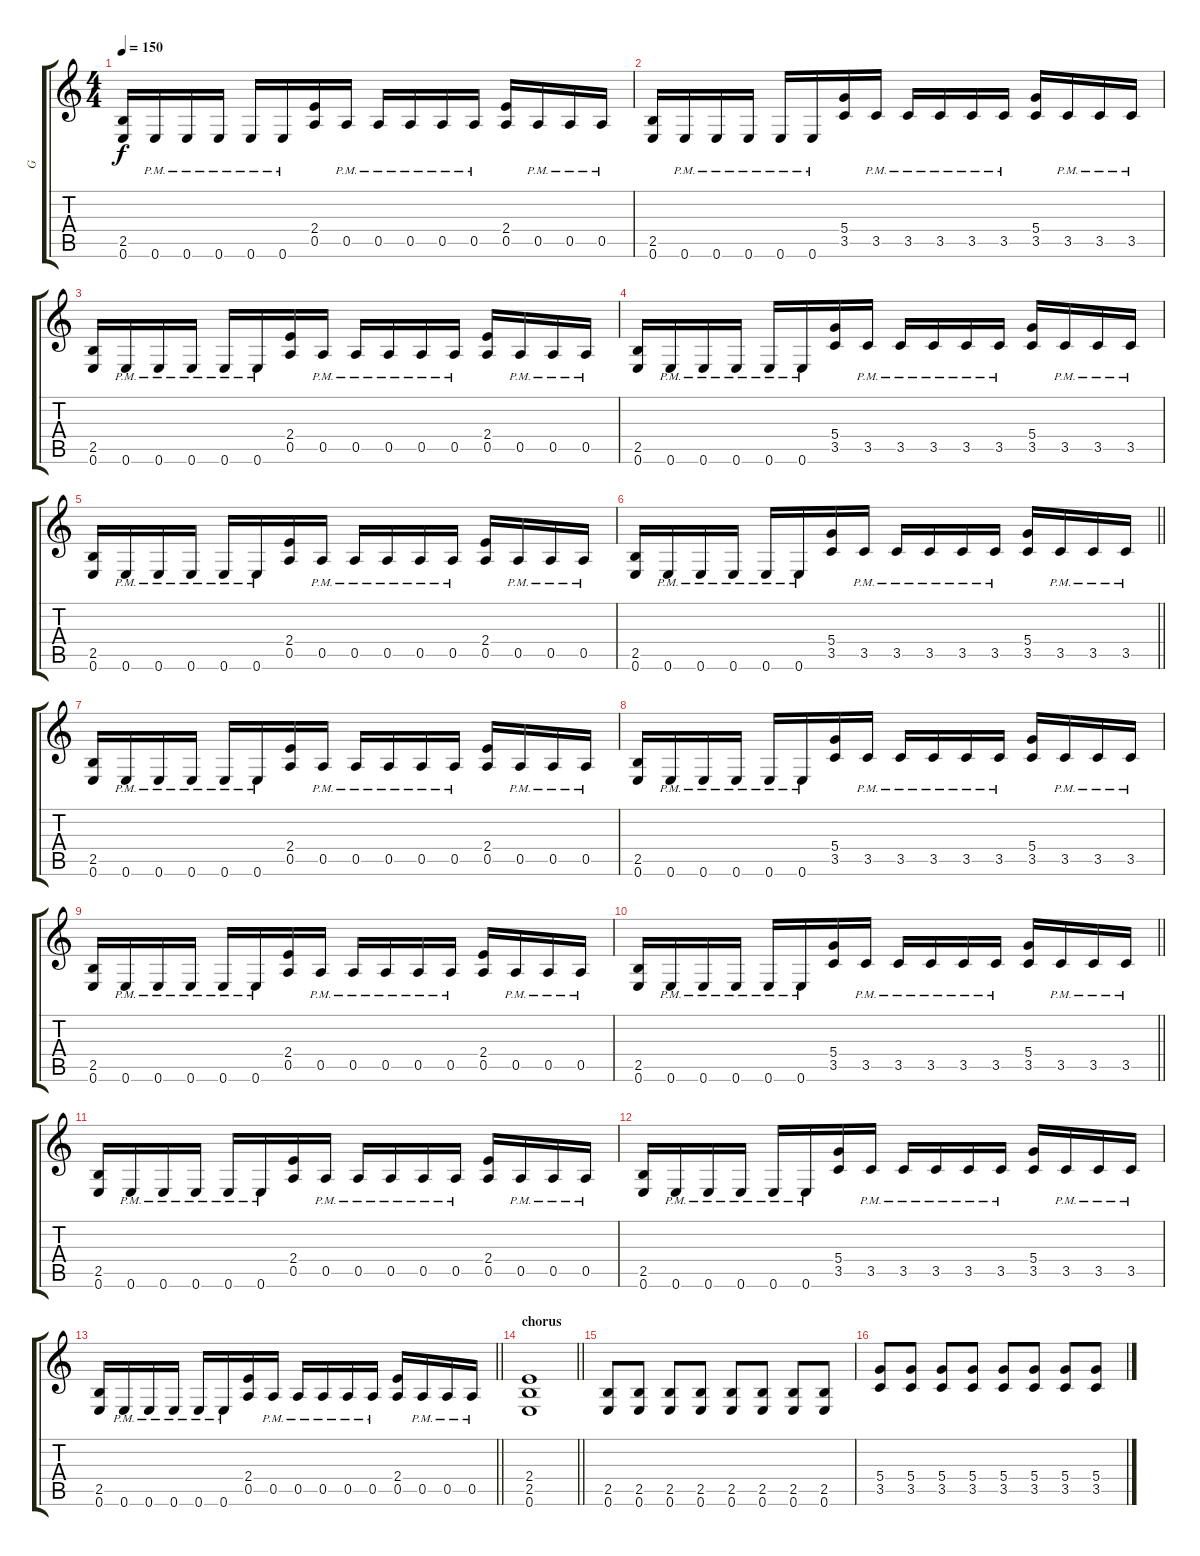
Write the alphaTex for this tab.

\track ("G" "G") {instrument distortionguitar}
\staff {score tabs}
\tuning (E4 B3 G3 D3 A2 E2) {hide}
\ts (4 4)
\tempo 150
\clef g2
\ks c
(2.5 0.6).16{dy f} 0.6{pm}.16 0.6{pm}.16 0.6{pm}.16 0.6{pm}.16 0.6{pm}.16 (2.4 0.5).16 0.5{pm}.16 0.5{pm}.16 0.5{pm}.16 0.5{pm}.16 0.5{pm}.16 (2.4 0.5).16 0.5{pm}.16 0.5{pm}.16 0.5{pm}.16 |
(2.5 0.6).16 0.6{pm}.16 0.6{pm}.16 0.6{pm}.16 0.6{pm}.16 0.6{pm}.16 (5.4 3.5).16 3.5{pm}.16 3.5{pm}.16 3.5{pm}.16 3.5{pm}.16 3.5{pm}.16 (5.4 3.5).16 3.5{pm}.16 3.5{pm}.16 3.5{pm}.16 |
(2.5 0.6).16 0.6{pm}.16 0.6{pm}.16 0.6{pm}.16 0.6{pm}.16 0.6{pm}.16 (2.4 0.5).16 0.5{pm}.16 0.5{pm}.16 0.5{pm}.16 0.5{pm}.16 0.5{pm}.16 (2.4 0.5).16 0.5{pm}.16 0.5{pm}.16 0.5{pm}.16 |
(2.5 0.6).16 0.6{pm}.16 0.6{pm}.16 0.6{pm}.16 0.6{pm}.16 0.6{pm}.16 (5.4 3.5).16 3.5{pm}.16 3.5{pm}.16 3.5{pm}.16 3.5{pm}.16 3.5{pm}.16 (5.4 3.5).16 3.5{pm}.16 3.5{pm}.16 3.5{pm}.16 |
(2.5 0.6).16 0.6{pm}.16 0.6{pm}.16 0.6{pm}.16 0.6{pm}.16 0.6{pm}.16 (2.4 0.5).16 0.5{pm}.16 0.5{pm}.16 0.5{pm}.16 0.5{pm}.16 0.5{pm}.16 (2.4 0.5).16 0.5{pm}.16 0.5{pm}.16 0.5{pm}.16 |
\barLineRight lightlight
(2.5 0.6).16 0.6{pm}.16 0.6{pm}.16 0.6{pm}.16 0.6{pm}.16 0.6{pm}.16 (5.4 3.5).16 3.5{pm}.16 3.5{pm}.16 3.5{pm}.16 3.5{pm}.16 3.5{pm}.16 (5.4 3.5).16 3.5{pm}.16 3.5{pm}.16 3.5{pm}.16 |
(2.5 0.6).16 0.6{pm}.16 0.6{pm}.16 0.6{pm}.16 0.6{pm}.16 0.6{pm}.16 (2.4 0.5).16 0.5{pm}.16 0.5{pm}.16 0.5{pm}.16 0.5{pm}.16 0.5{pm}.16 (2.4 0.5).16 0.5{pm}.16 0.5{pm}.16 0.5{pm}.16 |
(2.5 0.6).16 0.6{pm}.16 0.6{pm}.16 0.6{pm}.16 0.6{pm}.16 0.6{pm}.16 (5.4 3.5).16 3.5{pm}.16 3.5{pm}.16 3.5{pm}.16 3.5{pm}.16 3.5{pm}.16 (5.4 3.5).16 3.5{pm}.16 3.5{pm}.16 3.5{pm}.16 |
(2.5 0.6).16 0.6{pm}.16 0.6{pm}.16 0.6{pm}.16 0.6{pm}.16 0.6{pm}.16 (2.4 0.5).16 0.5{pm}.16 0.5{pm}.16 0.5{pm}.16 0.5{pm}.16 0.5{pm}.16 (2.4 0.5).16 0.5{pm}.16 0.5{pm}.16 0.5{pm}.16 |
\barLineRight lightlight
(2.5 0.6).16 0.6{pm}.16 0.6{pm}.16 0.6{pm}.16 0.6{pm}.16 0.6{pm}.16 (5.4 3.5).16 3.5{pm}.16 3.5{pm}.16 3.5{pm}.16 3.5{pm}.16 3.5{pm}.16 (5.4 3.5).16 3.5{pm}.16 3.5{pm}.16 3.5{pm}.16 |
(2.5 0.6).16 0.6{pm}.16 0.6{pm}.16 0.6{pm}.16 0.6{pm}.16 0.6{pm}.16 (2.4 0.5).16 0.5{pm}.16 0.5{pm}.16 0.5{pm}.16 0.5{pm}.16 0.5{pm}.16 (2.4 0.5).16 0.5{pm}.16 0.5{pm}.16 0.5{pm}.16 |
(2.5 0.6).16 0.6{pm}.16 0.6{pm}.16 0.6{pm}.16 0.6{pm}.16 0.6{pm}.16 (5.4 3.5).16 3.5{pm}.16 3.5{pm}.16 3.5{pm}.16 3.5{pm}.16 3.5{pm}.16 (5.4 3.5).16 3.5{pm}.16 3.5{pm}.16 3.5{pm}.16 |
\barLineRight lightlight
(2.5 0.6).16 0.6{pm}.16 0.6{pm}.16 0.6{pm}.16 0.6{pm}.16 0.6{pm}.16 (2.4 0.5).16 0.5{pm}.16 0.5{pm}.16 0.5{pm}.16 0.5{pm}.16 0.5{pm}.16 (2.4 0.5).16 0.5{pm}.16 0.5{pm}.16 0.5{pm}.16 |
\section ("" "chorus")
\barLineRight lightlight
(2.4 2.5 0.6).1 |
(2.5 0.6).8 (2.5 0.6).8 (2.5 0.6).8 (2.5 0.6).8 (2.5 0.6).8 (2.5 0.6).8 (2.5 0.6).8 (2.5 0.6).8 |
(5.4 3.5).8 (5.4 3.5).8 (5.4 3.5).8 (5.4 3.5).8 (5.4 3.5).8 (5.4 3.5).8 (5.4 3.5).8 (5.4 3.5).8
